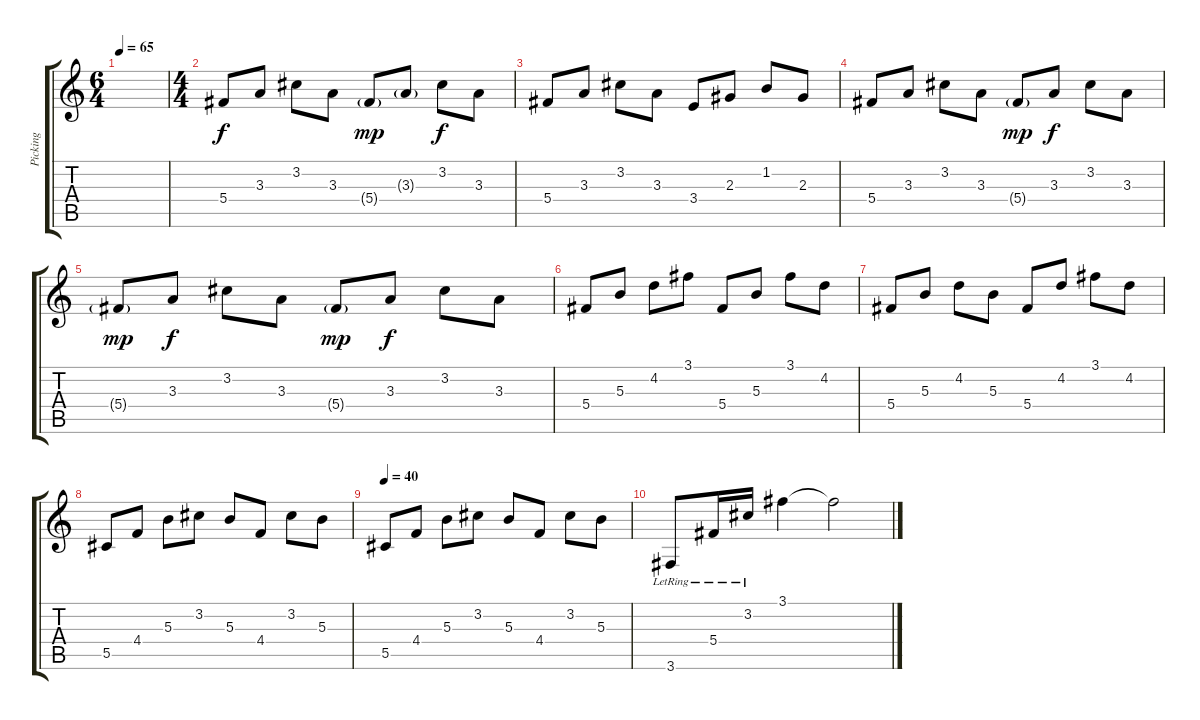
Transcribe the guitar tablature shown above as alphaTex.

\track ("Picking" "Picking") {instrument acousticguitarnylon}
\staff {score tabs}
\tuning (Eb4 Bb3 Gb3 Db3 Ab2 Eb2) {hide}
\ts (6 4)
\tempo 65
\clef g2
\ks c
|
\ts (4 4)
5.4.8 3.3.8 3.2.8 3.3.8 5.4{g}.8{dy mp} 3.3{g}.8 3.2.8{dy f} 3.3.8 |
5.4.8 3.3.8 3.2.8 3.3.8 3.4.8 2.3.8 1.2.8 2.3.8 |
5.4.8 3.3.8 3.2.8 3.3.8 5.4{g}.8{dy mp} 3.3.8{dy f} 3.2.8 3.3.8 |
5.4{g}.8{dy mp} 3.3.8{dy f} 3.2.8 3.3.8 5.4{g}.8{dy mp} 3.3.8{dy f} 3.2.8 3.3.8 |
5.4.8 5.3.8 4.2.8 3.1.8 5.4.8 5.3.8 3.1.8 4.2.8 |
5.4.8 5.3.8 4.2.8 5.3.8 5.4.8 4.2.8 3.1.8 4.2.8 |
5.5.8 4.4.8 5.3.8 3.2.8 5.3.8 4.4.8 3.2.8 5.3.8 |
\tempo 40
5.5.8 4.4.8 5.3.8 3.2.8 5.3.8 4.4.8 3.2.8 5.3.8 |
3.6{lr}.8 5.4{lr}.16 3.2{lr}.16 3.1.4 3.1{t}.2
